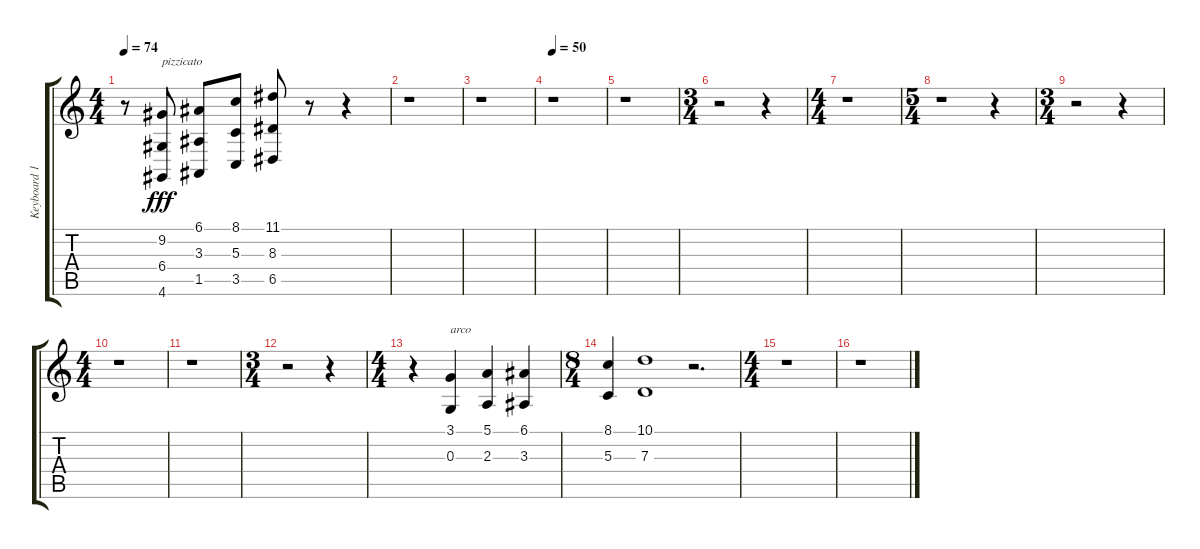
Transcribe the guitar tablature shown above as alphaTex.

\track ("Keyboard 1" "Keyboard 1") {instrument pizzicatostrings}
\staff {score tabs}
\tuning (E4 B3 G3 D3 A2 E2) {hide}
\ts (4 4)
\tempo 74
\clef g2
\ks c
r.8{dy fff} (9.2 6.4 4.6).8{txt "pizzicato"} (6.1 3.3 1.5).8 (8.1 5.3 3.5).8 (11.1 8.3 6.5).8 r.8 r.4 |
r.1 |
r.1 |
\tempo 50
r.1 |
r.1 |
\ts (3 4)
r.2 r.4 |
\ts (4 4)
r.1 |
\ts (5 4)
r.1 r.4 |
\ts (3 4)
r.2 r.4 |
\ts (4 4)
r.1 |
r.1 |
\ts (3 4)
r.2 r.4 |
\ts (4 4)
r.4 (3.1 0.3).4{txt "arco" instrument stringensemble1} (5.1 2.3).4 (6.1 3.3).4 |
\ts (8 4)
(8.1 5.3).4 (10.1 7.3).1 r.2{d} |
\ts (4 4)
r.1 |
r.1
